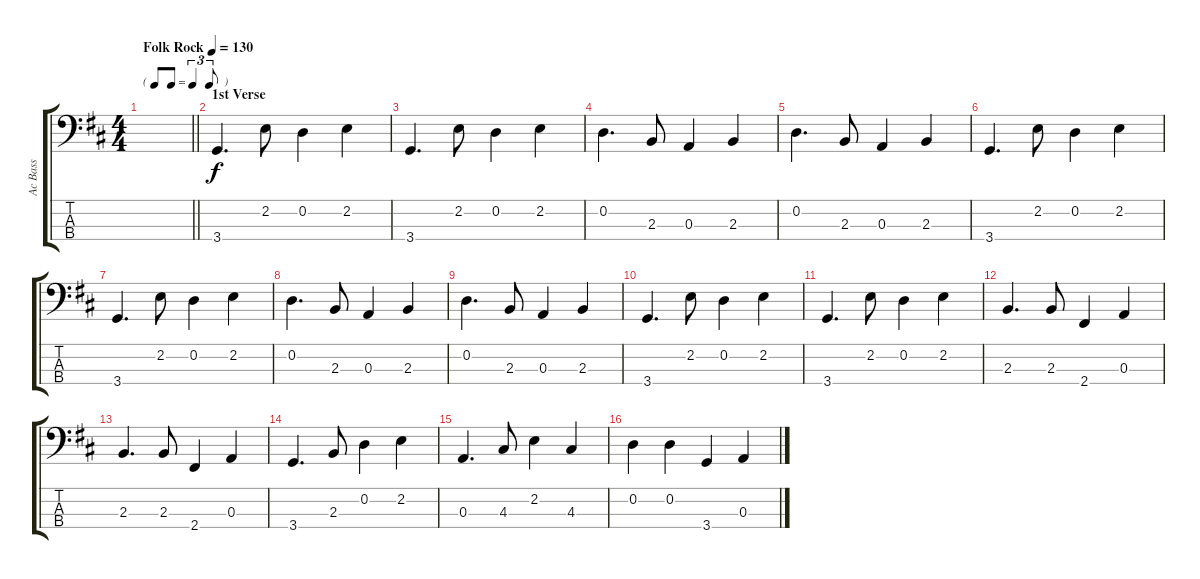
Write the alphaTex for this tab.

\track ("Ac Bass" "Ac Bass") {instrument acousticbass}
\staff {score tabs}
\tuning (G2 D2 A1 E1) {hide}
\ts (4 4)
\tf triplet8th
\tempo (130 "Folk Rock")
\clef f4
\barLineRight lightlight
\ks d
|
\section ("" "1st Verse")
3.4.4{d} 2.2.8 0.2.4 2.2.4 |
3.4.4{d} 2.2.8 0.2.4 2.2.4 |
0.2.4{d} 2.3.8 0.3.4 2.3.4 |
0.2.4{d} 2.3.8 0.3.4 2.3.4 |
3.4.4{d} 2.2.8 0.2.4 2.2.4 |
3.4.4{d} 2.2.8 0.2.4 2.2.4 |
0.2.4{d} 2.3.8 0.3.4 2.3.4 |
0.2.4{d} 2.3.8 0.3.4 2.3.4 |
3.4.4{d} 2.2.8 0.2.4 2.2.4 |
3.4.4{d} 2.2.8 0.2.4 2.2.4 |
2.3.4{d} 2.3.8 2.4.4 0.3.4 |
2.3.4{d} 2.3.8 2.4.4 0.3.4 |
3.4.4{d} 2.3.8 0.2.4 2.2.4 |
0.3.4{d} 4.3.8 2.2.4 4.3.4 |
0.2.4 0.2.4 3.4.4 0.3.4
